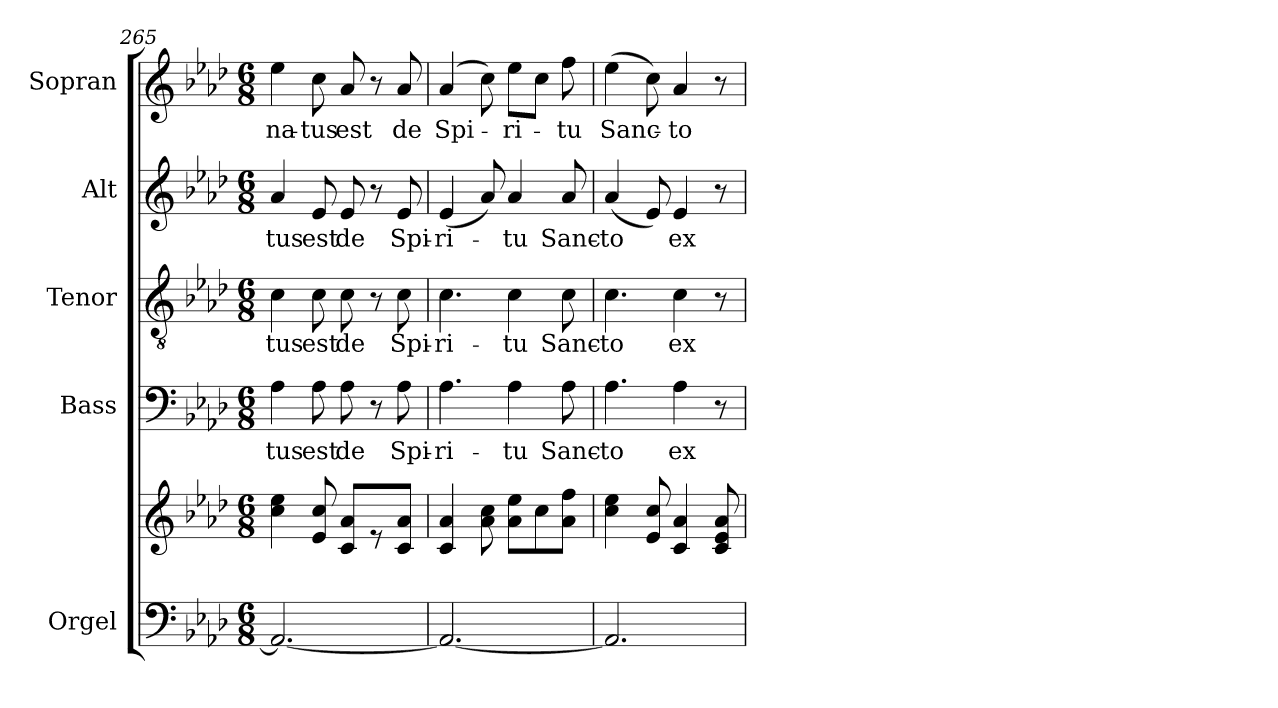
**kern	**kern	**kern	**text	**kern	**text	**kern	**text	**kern	**text
*part5	*part5	*part4	*part4	*part3	*part3	*part2	*part2	*part1	*part1
*staff6	*staff5	*staff4	*staff4	*staff3	*staff3	*staff2	*staff2	*staff1	*staff1
*I"Orgel	*	*I"Bass	*	*I"Tenor	*	*I"Alt	*	*I"Sopran	*
*I'Org.	*	*I'B.	*	*I'T.	*	*I'A.	*	*I'S.	*
*clefF4	*clefG2	*clefF4	*	*clefGv2	*	*clefG2	*	*clefG2	*
*k[b-e-a-d-]	*k[b-e-a-d-]	*k[b-e-a-d-]	*	*k[b-e-a-d-]	*	*k[b-e-a-d-]	*	*k[b-e-a-d-]	*
*A-:	*A-:	*A-:	*	*A-:	*	*A-:	*	*A-:	*
*M6/8	*M6/8	*M6/8	*	*M6/8	*	*M6/8	*	*M6/8	*
=265	=265	=265	=265	=265	=265	=265	=265	=265	=265
!	!	!	!LO:LY:b	!	!LO:LY:b	!	!LO:LY:b	!	!LO:LY:b
2.AA-/_	4cc\ 4ee-\	4A-\	-tus	4c\	-tus	4a-/	-tus	4ee-\	-na-
!	!	!	!LO:LY:b	!	!LO:LY:b	!	!LO:LY:b	!	!LO:LY:b
.	8e-/ 8cc/	8A-\	est	8c\	est	8e-/	est	8cc\	-tus
!	!	!	!LO:LY:b	!	!LO:LY:b	!	!LO:LY:b	!	!LO:LY:b
.	8c/ 8a-/L	8A-\	de	8c\	de	8e-/	de	8a-/	est
.	8r	8r	.	8r	.	8r	.	8r	.
!	!	!	!LO:LY:b	!	!LO:LY:b	!	!LO:LY:b	!	!LO:LY:b
.	8c/ 8a-/J	8A-\	Spi-	8c\	Spi-	8e-/	Spi-	8a-/	de
!!LO:LB:g=z
=266	=266	=266	=266	=266	=266	=266	=266	=266	=266
!	!	!	!LO:LY:b	!	!LO:LY:b	!	!LO:LY:b	!	!LO:LY:b
2.AA-/_	4c/ 4a-/	4.A-\	-ri-	4.c\	-ri-	(<4e-/	-ri-	(4a-/	Spi-
.	8a-\ 8cc\	.	.	.	.	8a-/)	.	8cc\)	.
!	!	!	!LO:LY:b	!	!LO:LY:b	!	!LO:LY:b	!	!LO:LY:b
.	8a-\ 8ee-\L	4A-\	-tu	4c\	-tu	4a-/	-tu	8ee-\L	-ri-
.	8cc\	.	.	.	.	.	.	8cc\J	.
!	!	!	!LO:LY:b	!	!LO:LY:b	!	!LO:LY:b	!	!LO:LY:b
.	8a-\ 8ff\J	8A-\	Sanc-	8c\	Sanc-	8a-/	Sanc-	8ff\	-tu
=267	=267	=267	=267	=267	=267	=267	=267	=267	=267
!	!	!	!LO:LY:b	!	!LO:LY:b	!	!LO:LY:b	!	!LO:LY:b
2.AA-/]	4cc\ 4ee-\	4.A-\	-to	4.c\	-to	(<4a-/	-to	(>4ee-\	Sanc-
.	8e-/ 8cc/	.	.	.	.	8e-/)	.	8cc\)	.
!	!	!	!LO:LY:b	!	!LO:LY:b	!	!LO:LY:b	!	!LO:LY:b
.	4c/ 4a-/	4A-\	ex	4c\	ex	4e-/	ex	4a-/	-to
.	8c/ 8e-/ 8a-/	8r	.	8r	.	8r	.	8r	.
=	=	=	=	=	=	=	=	=	=
*-	*-	*-	*-	*-	*-	*-	*-	*-	*-
